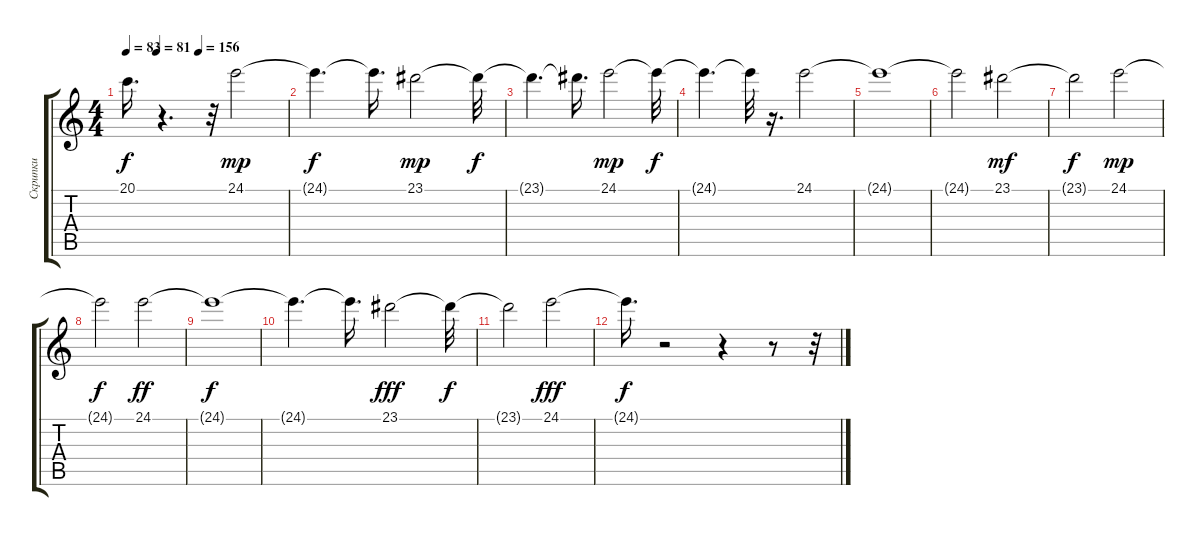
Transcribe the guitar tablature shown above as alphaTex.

\track ("Скрипки" "Скрипки") {instrument stringensemble1}
\staff {score tabs}
\tuning (E4 B3 G3 D3 A2 E2) {hide}
\ts (4 4)
\tempo 83
\tempo (81 0.1875)
\tempo (156 0.4479166666666667)
\clef g2
\ks c
20.1{t}.16{d dy f} r.4{d} r.32 24.1.2{dy mp} |
24.1{t}.4{d dy f} 24.1{t}.16{d} 23.1.2{dy mp} 23.1{t}.32{dy f} |
23.1{t}.4{d} 23.1{t}.16{d} 24.1.2{dy mp} 24.1{t}.32{dy f} |
24.1{t}.4{d} 24.1{t}.32 r.16{d} 24.1.2 |
24.1{t}.1 |
24.1{t}.2 23.1.2{dy mf} |
23.1{t}.2{dy f} 24.1.2{dy mp} |
24.1{t}.2{dy f} 24.1.2{dy ff} |
24.1{t}.1{dy f} |
24.1{t}.4{d} 24.1{t}.16{d} 23.1.2{dy fff} 23.1{t}.32{dy f} |
23.1{t}.2 24.1.2{dy fff} |
24.1{t}.16{d dy f} r.2 r.4 r.8 r.32
